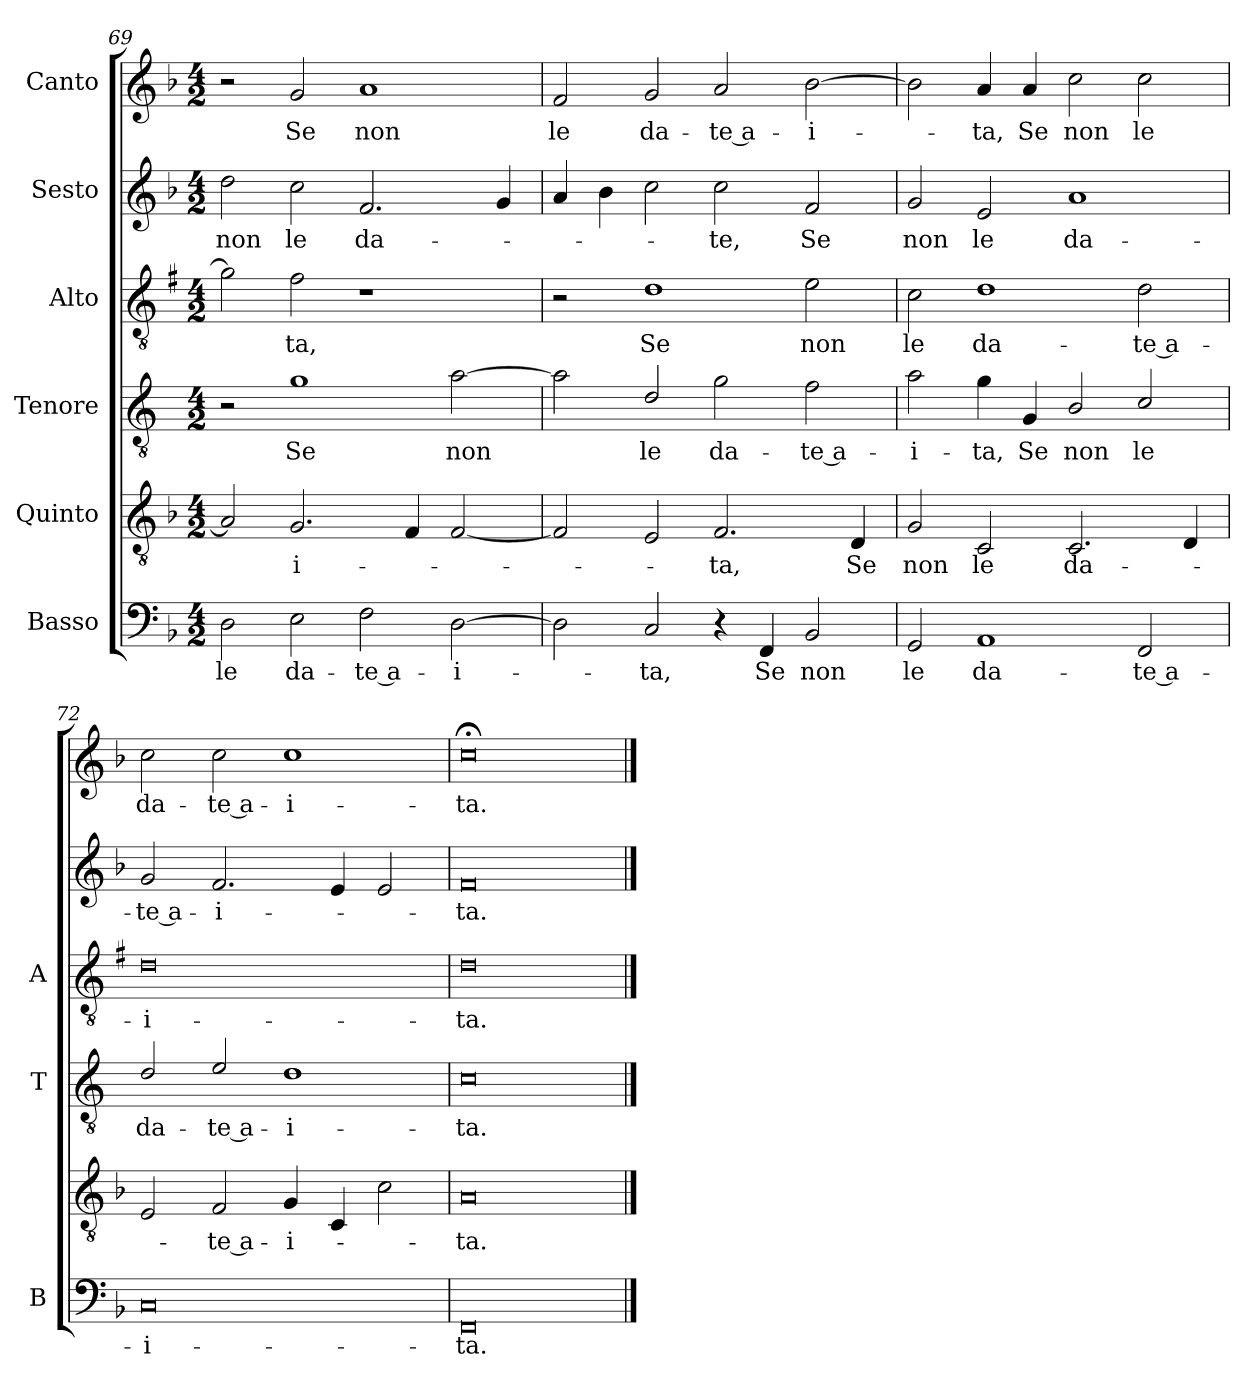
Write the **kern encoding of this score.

**kern	**text	**kern	**text	**kern	**text	**kern	**text	**kern	**text	**kern	**text
*part6	*part6	*part5	*part5	*part4	*part4	*part3	*part3	*part2	*part2	*part1	*part1
*staff6	*staff6	*staff5	*staff5	*staff4	*staff4	*staff3	*staff3	*staff2	*staff2	*staff1	*staff1
*I"Basso	*	*I"Quinto	*	*I"Tenore	*	*I"Alto	*	*I"Sesto	*	*I"Canto	*
*I'B	*	*	*	*I'T	*	*I'A	*	*	*	*	*
*clefF4	*	*clefGv2	*	*clefGv2	*	*clefGv2	*	*clefG2	*	*clefG2	*
*	*	*	*	*ITrd4c7	*	*ITrd1c2	*	*	*	*	*
*k[b-]	*	*k[b-]	*	*k[b-]	*	*k[b-]	*	*k[b-]	*	*k[b-]	*
*F:	*	*F:	*	*F:	*	*F:	*	*F:	*	*F:	*
*M4/2	*	*M4/2	*	*M4/2	*	*M4/2	*	*M4/2	*	*M4/2	*
=69	=69	=69	=69	=69	=69	=69	=69	=69	=69	=69	=69
!	!LO:LY:b	!	!	!	!	!	!	!	!LO:LY:b	!	!
2D\	le	2A/]	.	2r	.	2f\]	.	2dd\	non	2r	.
!	!LO:LY:b	!	!LO:LY:b	!	!LO:LY:b	!	!LO:LY:b	!	!LO:LY:b	!	!LO:LY:b
2E\	da-	2.G/	-i-	1c	Se	2e\	-ta,	2cc\	le	2g/	Se
!	!LO:LY:b	!	!	!	!	!	!	!	!LO:LY:b	!	!LO:LY:b
2F\	-te a-	.	.	.	.	1r	.	2.f/	da-	1a	non
.	.	4F/	.	.	.	.	.	.	.	.	.
!	!LO:LY:b	!	!	!	!LO:LY:b	!	!	!	!	!	!
[2D\	-i-	[2F/	.	[2d\	non	.	.	.	.	.	.
.	.	.	.	.	.	.	.	4g/	.	.	.
!!LO:LB:g=z
=70	=70	=70	=70	=70	=70	=70	=70	=70	=70	=70	=70
!	!	!	!	!	!	!	!	!	!	!	!LO:LY:b
2D\]	.	2F/]	.	2d\]	.	2r	.	4a/	.	2f/	le
.	.	.	.	.	.	.	.	4b-\	.	.	.
!	!LO:LY:b	!	!	!	!LO:LY:b	!	!LO:LY:b	!	!	!	!LO:LY:b
2C/	-ta,	2E/	.	2G/	le	1c	Se	2cc\	.	2g/	da-
!	!	!	!LO:LY:b	!	!LO:LY:b	!	!	!	!LO:LY:b	!	!LO:LY:b
4r	.	2.F/	-ta,	2c\	da-	.	.	2cc\	-te,	2a/	-te a-
!	!LO:LY:b	!	!	!	!	!	!	!	!	!	!
4FF/	Se	.	.	.	.	.	.	.	.	.	.
!	!LO:LY:b	!	!	!	!LO:LY:b	!	!LO:LY:b	!	!LO:LY:b	!	!LO:LY:b
2BB-/	non	.	.	2B-\	-te a-	2d\	non	2f/	Se	[2b-\	-i-
!	!	!	!LO:LY:b	!	!	!	!	!	!	!	!
.	.	4D/	Se	.	.	.	.	.	.	.	.
=71	=71	=71	=71	=71	=71	=71	=71	=71	=71	=71	=71
!	!LO:LY:b	!	!LO:LY:b	!	!LO:LY:b	!	!LO:LY:b	!	!LO:LY:b	!	!
2GG/	le	2G/	non	2d\	-i-	2B-\	le	2g/	non	2b-\]	.
!	!LO:LY:b	!	!LO:LY:b	!	!LO:LY:b	!	!LO:LY:b	!	!LO:LY:b	!	!LO:LY:b
1AA	da-	2C/	le	4c\	-ta,	1c	da-	2e/	le	4a/	-ta,
!	!	!	!	!	!LO:LY:b	!	!	!	!	!	!LO:LY:b
.	.	.	.	4C/	Se	.	.	.	.	4a/	Se
!	!	!	!LO:LY:b	!	!LO:LY:b	!	!	!	!LO:LY:b	!	!LO:LY:b
.	.	2.C/	da-	2E/	non	.	.	1a	da-	2cc\	non
!	!LO:LY:b	!	!	!	!LO:LY:b	!	!LO:LY:b	!	!	!	!LO:LY:b
2FF/	-te a-	.	.	2F/	le	2c\	-te a-	.	.	2cc\	le
.	.	4D/	.	.	.	.	.	.	.	.	.
=72	=72	=72	=72	=72	=72	=72	=72	=72	=72	=72	=72
!	!LO:LY:b	!	!	!	!LO:LY:b	!	!LO:LY:b	!	!LO:LY:b	!	!LO:LY:b
0C	-i-	2E/	.	2G/	da-	0c	-i-	2g/	-te a-	2cc\	da-
!	!	!	!LO:LY:b	!	!LO:LY:b	!	!	!	!LO:LY:b	!	!LO:LY:b
.	.	2F/	-te a-	2A/	-te a-	.	.	2.f/	-i-	2cc\	-te a-
!	!	!	!LO:LY:b	!	!LO:LY:b	!	!	!	!	!	!LO:LY:b
.	.	4G/	-i-	1G	-i-	.	.	.	.	1cc	-i-
.	.	4C/	.	.	.	.	.	4e/	.	.	.
.	.	2c\	.	.	.	.	.	2e/	.	.	.
=73	=73	=73	=73	=73	=73	=73	=73	=73	=73	=73	=73
!	!LO:LY:b	!	!LO:LY:b	!	!LO:LY:b	!	!LO:LY:b	!	!LO:LY:b	!	!LO:LY:b
0FF	-ta.	0A	-ta.	0F	-ta.	0c	-ta.	0f	-ta.	0cc;<	-ta.
==	==	==	==	==	==	==	==	==	==	==	==
*-	*-	*-	*-	*-	*-	*-	*-	*-	*-	*-	*-
